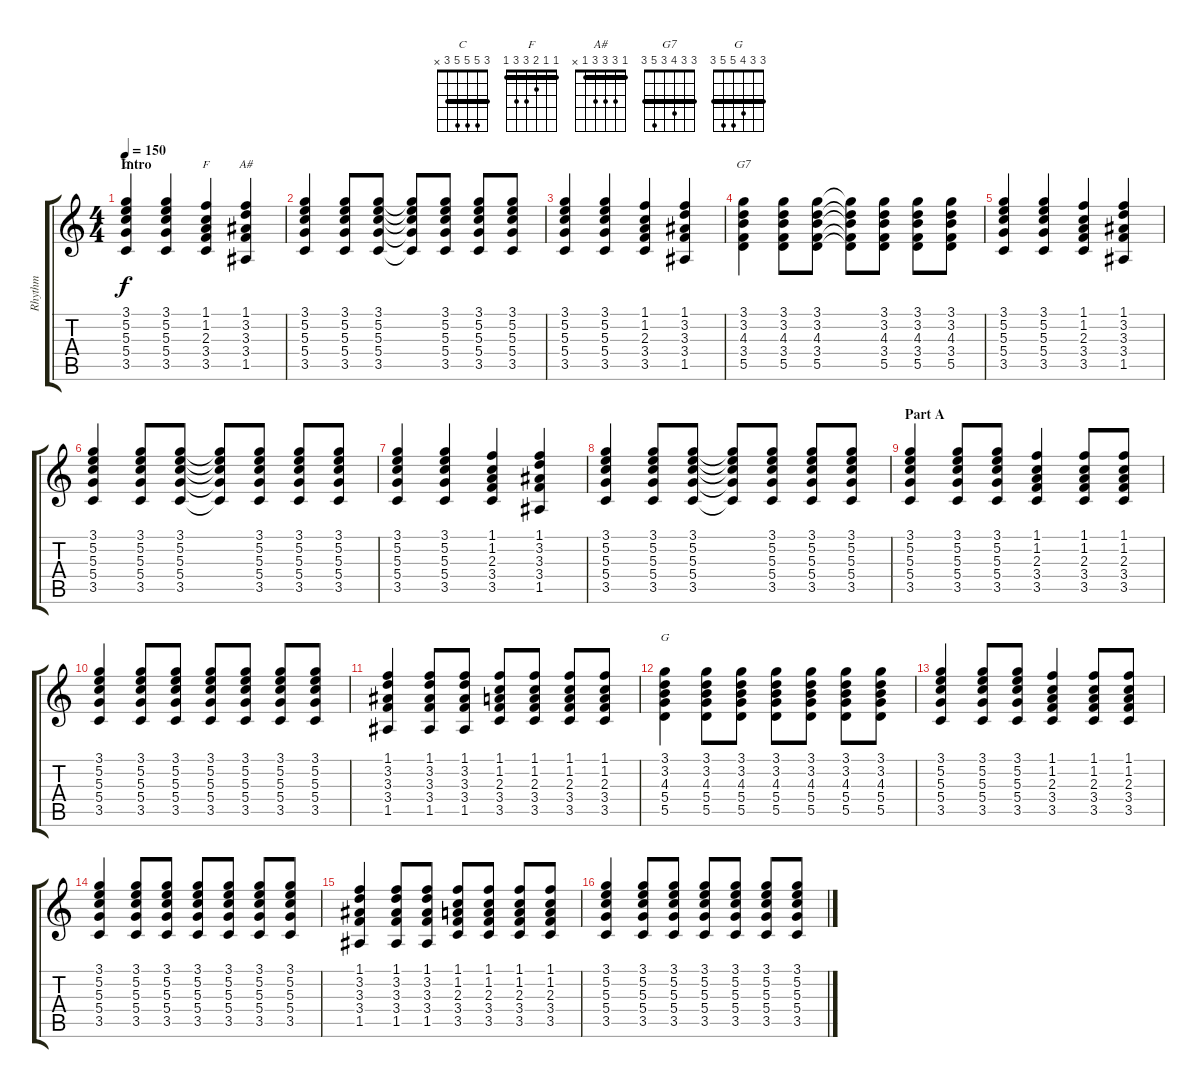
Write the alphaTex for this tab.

\track ("Rhythm" "Rhythm") {instrument acousticguitarnylon}
\staff {score tabs}
\tuning (E4 B3 G3 D3 A2 E2) {hide}
\chord ("C" 3 5 5 5 3 x) {barre 3}
\chord ("F" 1 1 2 3 3 1) {barre 1}
\chord ("A#" 1 3 3 3 1 x) {barre 1}
\chord ("G7" 3 3 4 3 5 3) {barre 3}
\chord ("G" 3 3 4 5 5 3) {barre 3}
\ts (4 4)
\section ("" "Intro")
\tempo 150
\clef g2
\ks c
(3.1 5.2 5.3 5.4 3.5).4{ch "C" dy f instrument acousticguitarnylon} (3.1 5.2 5.3 5.4 3.5).4 (1.1 1.2 2.3 3.4 3.5).4{ch "F"} (1.1 3.2 3.3 3.4 1.5).4{ch "A#"} |
(3.1 5.2 5.3 5.4 3.5).4 (3.1 5.2 5.3 5.4 3.5).8 (3.1 5.2 5.3 5.4 3.5).8 (3.1{t} 5.2{t} 5.3{t} 5.4{t} 3.5{t}).8 (3.1 5.2 5.3 5.4 3.5).8 (3.1 5.2 5.3 5.4 3.5).8 (3.1 5.2 5.3 5.4 3.5).8 |
(3.1 5.2 5.3 5.4 3.5).4 (3.1 5.2 5.3 5.4 3.5).4 (1.1 1.2 2.3 3.4 3.5).4 (1.1 3.2 3.3 3.4 1.5).4 |
(3.1 3.2 4.3 3.4 5.5).4{ch "G7"} (3.1 3.2 4.3 3.4 5.5).8 (3.1 3.2 4.3 3.4 5.5).8 (3.1{t} 3.2{t} 4.3{t} 3.4{t} 5.5{t}).8 (3.1 3.2 4.3 3.4 5.5).8 (3.1 3.2 4.3 3.4 5.5).8 (3.1 3.2 4.3 3.4 5.5).8 |
(3.1 5.2 5.3 5.4 3.5).4 (3.1 5.2 5.3 5.4 3.5).4 (1.1 1.2 2.3 3.4 3.5).4 (1.1 3.2 3.3 3.4 1.5).4 |
(3.1 5.2 5.3 5.4 3.5).4 (3.1 5.2 5.3 5.4 3.5).8 (3.1 5.2 5.3 5.4 3.5).8 (3.1{t} 5.2{t} 5.3{t} 5.4{t} 3.5{t}).8 (3.1 5.2 5.3 5.4 3.5).8 (3.1 5.2 5.3 5.4 3.5).8 (3.1 5.2 5.3 5.4 3.5).8 |
(3.1 5.2 5.3 5.4 3.5).4 (3.1 5.2 5.3 5.4 3.5).4 (1.1 1.2 2.3 3.4 3.5).4 (1.1 3.2 3.3 3.4 1.5).4 |
(3.1 5.2 5.3 5.4 3.5).4 (3.1 5.2 5.3 5.4 3.5).8 (3.1 5.2 5.3 5.4 3.5).8 (3.1{t} 5.2{t} 5.3{t} 5.4{t} 3.5{t}).8 (3.1 5.2 5.3 5.4 3.5).8 (3.1 5.2 5.3 5.4 3.5).8 (3.1 5.2 5.3 5.4 3.5).8 |
\section ("" "Part A")
(3.1 5.2 5.3 5.4 3.5).4 (3.1 5.2 5.3 5.4 3.5).8 (3.1 5.2 5.3 5.4 3.5).8 (1.1 1.2 2.3 3.4 3.5).4 (1.1 1.2 2.3 3.4 3.5).8 (1.1 1.2 2.3 3.4 3.5).8 |
(3.1 5.2 5.3 5.4 3.5).4 (3.1 5.2 5.3 5.4 3.5).8 (3.1 5.2 5.3 5.4 3.5).8 (3.1 5.2 5.3 5.4 3.5).8 (3.1 5.2 5.3 5.4 3.5).8 (3.1 5.2 5.3 5.4 3.5).8 (3.1 5.2 5.3 5.4 3.5).8 |
(1.1 3.2 3.3 3.4 1.5).4 (1.1 3.2 3.3 3.4 1.5).8 (1.1 3.2 3.3 3.4 1.5).8 (1.1 1.2 2.3 3.4 3.5).8 (1.1 1.2 2.3 3.4 3.5).8 (1.1 1.2 2.3 3.4 3.5).8 (1.1 1.2 2.3 3.4 3.5).8 |
(3.1 3.2 4.3 5.4 5.5).4{ch "G"} (3.1 3.2 4.3 5.4 5.5).8 (3.1 3.2 4.3 5.4 5.5).8 (3.1 3.2 4.3 5.4 5.5).8 (3.1 3.2 4.3 5.4 5.5).8 (3.1 3.2 4.3 5.4 5.5).8 (3.1 3.2 4.3 5.4 5.5).8 |
(3.1 5.2 5.3 5.4 3.5).4 (3.1 5.2 5.3 5.4 3.5).8 (3.1 5.2 5.3 5.4 3.5).8 (1.1 1.2 2.3 3.4 3.5).4 (1.1 1.2 2.3 3.4 3.5).8 (1.1 1.2 2.3 3.4 3.5).8 |
(3.1 5.2 5.3 5.4 3.5).4 (3.1 5.2 5.3 5.4 3.5).8 (3.1 5.2 5.3 5.4 3.5).8 (3.1 5.2 5.3 5.4 3.5).8 (3.1 5.2 5.3 5.4 3.5).8 (3.1 5.2 5.3 5.4 3.5).8 (3.1 5.2 5.3 5.4 3.5).8 |
(1.1 3.2 3.3 3.4 1.5).4 (1.1 3.2 3.3 3.4 1.5).8 (1.1 3.2 3.3 3.4 1.5).8 (1.1 1.2 2.3 3.4 3.5).8 (1.1 1.2 2.3 3.4 3.5).8 (1.1 1.2 2.3 3.4 3.5).8 (1.1 1.2 2.3 3.4 3.5).8 |
(3.1 5.2 5.3 5.4 3.5).4 (3.1 5.2 5.3 5.4 3.5).8 (3.1 5.2 5.3 5.4 3.5).8 (3.1 5.2 5.3 5.4 3.5).8 (3.1 5.2 5.3 5.4 3.5).8 (3.1 5.2 5.3 5.4 3.5).8 (3.1 5.2 5.3 5.4 3.5).8
